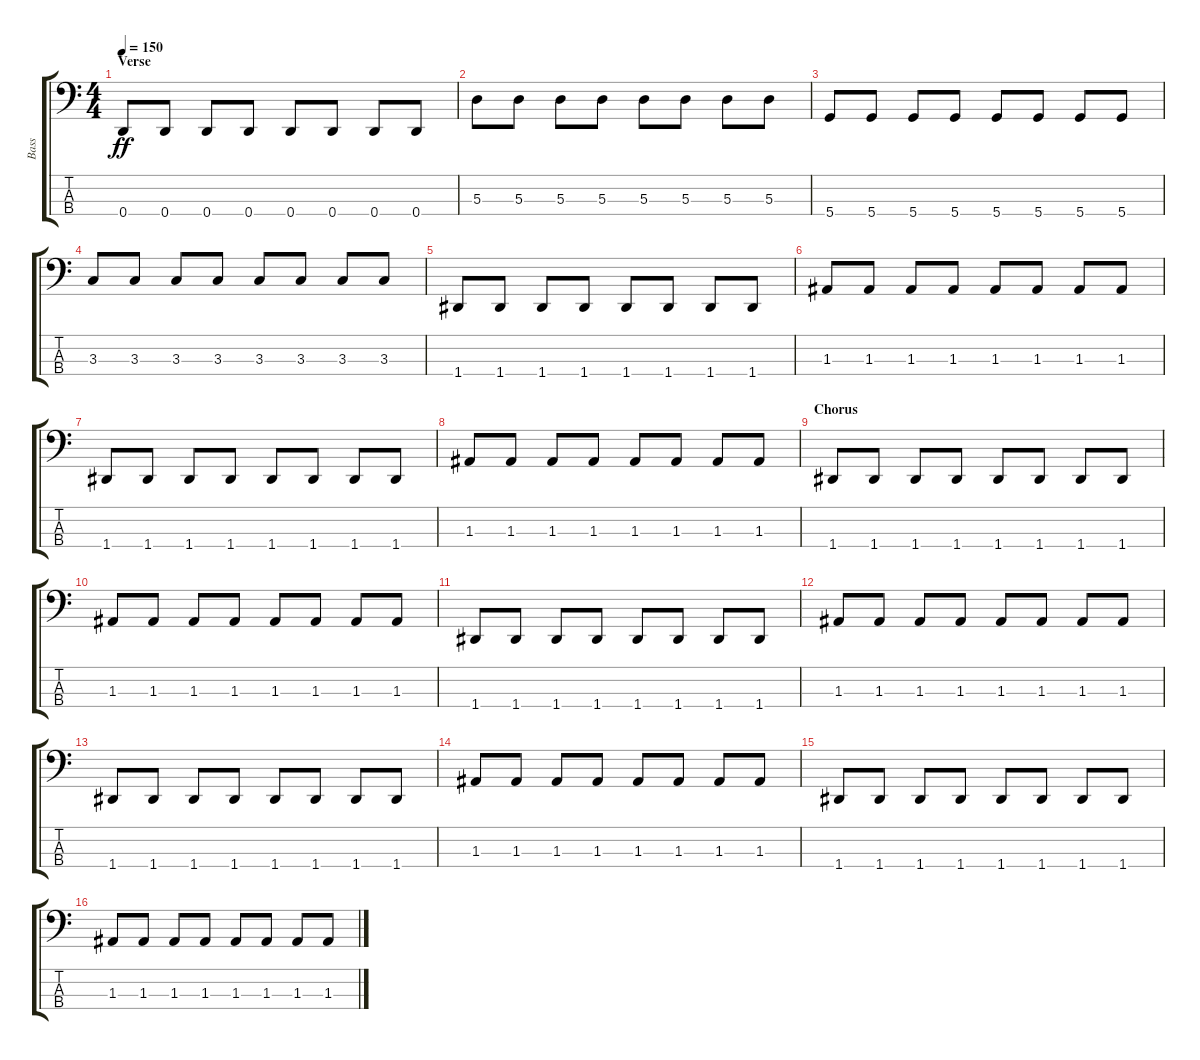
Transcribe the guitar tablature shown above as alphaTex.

\track ("Bass" "Bass") {instrument electricbassfinger}
\staff {score tabs}
\tuning (G2 D2 A1 D1) {hide}
\ts (4 4)
\section ("" "Verse")
\tempo 150
\clef f4
\ks c
0.4.8{dy ff} 0.4.8 0.4.8 0.4.8 0.4.8 0.4.8 0.4.8 0.4.8 |
5.3.8 5.3.8 5.3.8 5.3.8 5.3.8 5.3.8 5.3.8 5.3.8 |
5.4.8 5.4.8 5.4.8 5.4.8 5.4.8 5.4.8 5.4.8 5.4.8 |
3.3.8 3.3.8 3.3.8 3.3.8 3.3.8 3.3.8 3.3.8 3.3.8 |
1.4.8 1.4.8 1.4.8 1.4.8 1.4.8 1.4.8 1.4.8 1.4.8 |
1.3.8 1.3.8 1.3.8 1.3.8 1.3.8 1.3.8 1.3.8 1.3.8 |
1.4.8 1.4.8 1.4.8 1.4.8 1.4.8 1.4.8 1.4.8 1.4.8 |
1.3.8 1.3.8 1.3.8 1.3.8 1.3.8 1.3.8 1.3.8 1.3.8 |
\section ("" "Chorus")
1.4.8 1.4.8 1.4.8 1.4.8 1.4.8 1.4.8 1.4.8 1.4.8 |
1.3.8 1.3.8 1.3.8 1.3.8 1.3.8 1.3.8 1.3.8 1.3.8 |
1.4.8 1.4.8 1.4.8 1.4.8 1.4.8 1.4.8 1.4.8 1.4.8 |
1.3.8 1.3.8 1.3.8 1.3.8 1.3.8 1.3.8 1.3.8 1.3.8 |
1.4.8 1.4.8 1.4.8 1.4.8 1.4.8 1.4.8 1.4.8 1.4.8 |
1.3.8 1.3.8 1.3.8 1.3.8 1.3.8 1.3.8 1.3.8 1.3.8 |
1.4.8 1.4.8 1.4.8 1.4.8 1.4.8 1.4.8 1.4.8 1.4.8 |
1.3.8 1.3.8 1.3.8 1.3.8 1.3.8 1.3.8 1.3.8 1.3.8
